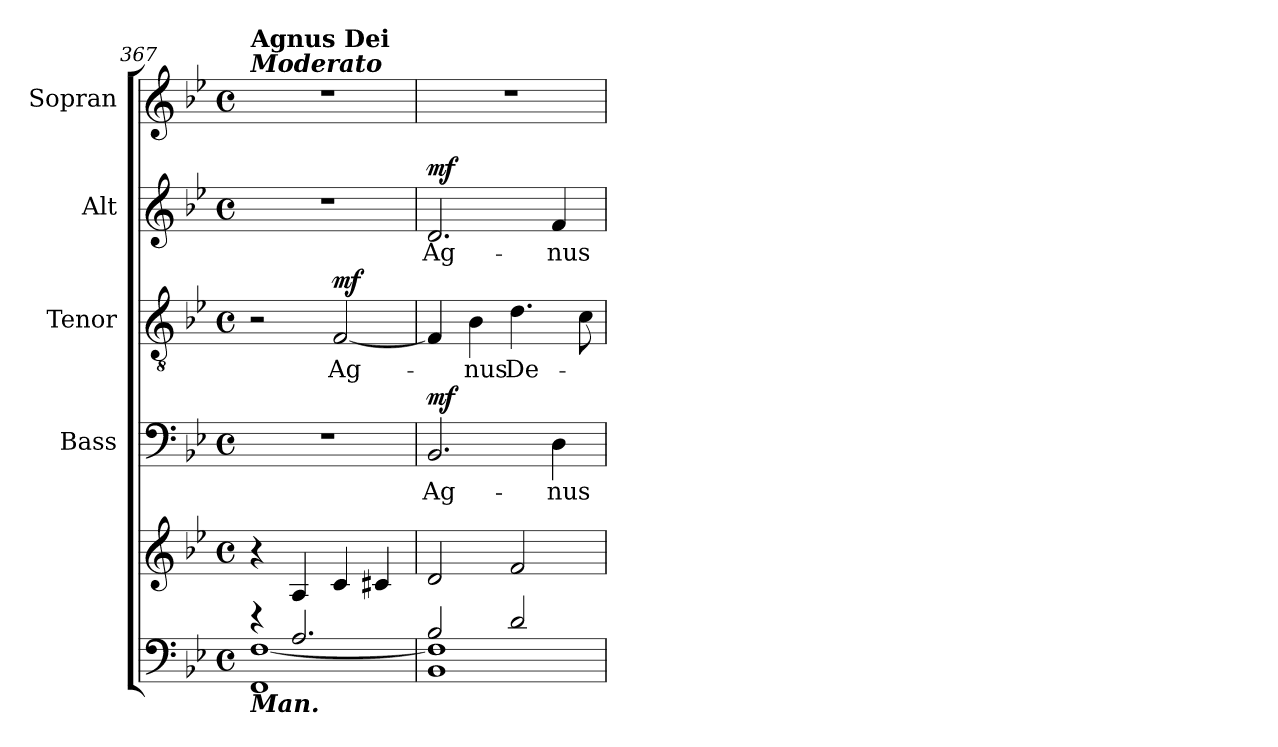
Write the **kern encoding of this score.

**kern	**kern	**kern	**text	**dynam	**kern	**text	**dynam	**kern	**text	**dynam	**kern
*part5	*part5	*part4	*part4	*part4	*part3	*part3	*part3	*part2	*part2	*part2	*part1
*staff6	*staff5	*staff4	*staff4	*staff4	*staff3	*staff3	*staff3	*staff2	*staff2	*staff2	*staff1
*	*	*I"Bass	*	*	*I"Tenor	*	*	*I"Alt	*	*	*I"Sopran
*	*	*I'B.	*	*	*I'T.	*	*	*I'A.	*	*	*I'S.
!!LO:LB:g=z
*clefF4	*clefG2	*clefF4	*	*	*clefGv2	*	*	*clefG2	*	*	*clefG2
*k[b-e-]	*k[b-e-]	*k[b-e-]	*	*	*k[b-e-]	*	*	*k[b-e-]	*	*	*k[b-e-]
*B-:	*B-:	*B-:	*	*	*B-:	*	*	*B-:	*	*	*B-:
*M4/4	*M4/4	*M4/4	*	*	*M4/4	*	*	*M4/4	*	*	*M4/4
*met(c)	*met(c)	*met(c)	*	*	*met(c)	*	*	*met(c)	*	*	*met(c)
=367	=367	=367	=367	=367	=367	=367	=367	=367	=367	=367	=367
*^	*	*	*	*	*	*	*	*	*	*	*
!	!	!	!	!	!	!	!	!	!	!	!	!LO:TX:a:Bi:t=Moderato
!	!	!	!	!	!	!	!	!	!	!	!	!LO:TX:a:B:t=Agnus Dei
!LO:TX:b:Bi:t=Man.	!	!	!	!	!	!	!	!	!	!	!	!
4rd	1FF [<1F	4r	1r	.	.	2r	.	.	1r	.	.	1r
2.A/	.	4A/	.	.	.	.	.	.	.	.	.	.
!	!	!	!	!	!	!	!LO:LY:b	!LO:DY:a	!	!	!	!
.	.	4c/	.	.	.	[2F/	Ag-	mf	.	.	.	.
.	.	4c#X/	.	.	.	.	.	.	.	.	.	.
=368	=368	=368	=368	=368	=368	=368	=368	=368	=368	=368	=368	=368
!	!	!	!	!LO:LY:b	!LO:DY:a	!	!	!	!	!LO:LY:b	!LO:DY:a	!
2B-/	1BB- 1F]	2d/	2.BB-/	Ag-	mf	4F/]	.	.	2.d/	Ag-	mf	1r
!	!	!	!	!	!	!	!LO:LY:b	!	!	!	!	!
.	.	.	.	.	.	4B-\	-nus	.	.	.	.	.
!	!	!	!	!	!	!	!LO:LY:b	!	!	!	!	!
2d/	.	2f/	.	.	.	4.d\	De-	.	.	.	.	.
!	!	!	!	!LO:LY:b	!	!	!	!	!	!LO:LY:b	!	!
.	.	.	4D\	-nus	.	.	.	.	4f/	-nus	.	.
.	.	.	.	.	.	8c\	.	.	.	.	.	.
*v	*v	*	*	*	*	*	*	*	*	*	*	*
=	=	=	=	=	=	=	=	=	=	=	=
*-	*-	*-	*-	*-	*-	*-	*-	*-	*-	*-	*-
